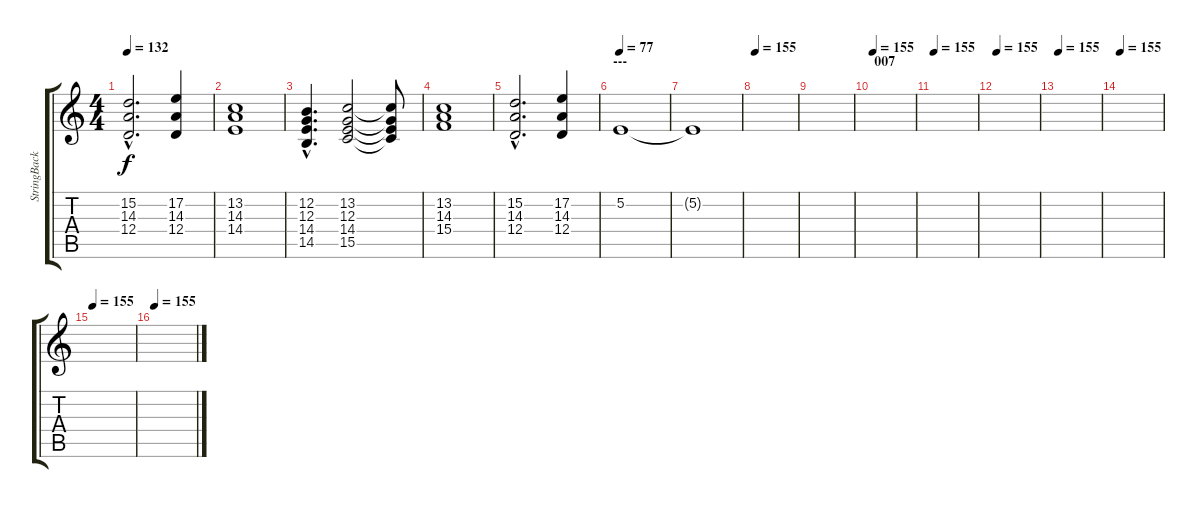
\track ("StringBack" "StringBack") {instrument synthstrings1}
\staff {score tabs}
\tuning (E4 B3 G3 D3 A2 E2) {hide}
\ts (4 4)
\tempo 132
\clef g2
\ks c
(15.2{hac} 14.3{hac} 12.4{hac}).2{d dy f} (17.2 14.3 12.4).4 |
(13.2 14.3 14.4).1 |
(12.2{hac} 12.3{hac} 14.4{hac} 14.5{hac}).4{d} (13.2 12.3 14.4 15.5).2 (13.2{t} 12.3{t} 14.4{t} 15.5{t}).8 |
(13.2 14.3 15.4).1 |
(15.2{hac} 14.3{hac} 12.4{hac}).2{d} (17.2 14.3 12.4).4 |
\section ("" "---")
\tempo 77
5.2.1 |
5.2{t}.1 |
\tempo 155
|
|
\section ("" "007")
\tempo 155
|
\tempo 155
|
\tempo 155
|
\tempo 155
|
\tempo 155
|
\tempo 155
|
\tempo 155
